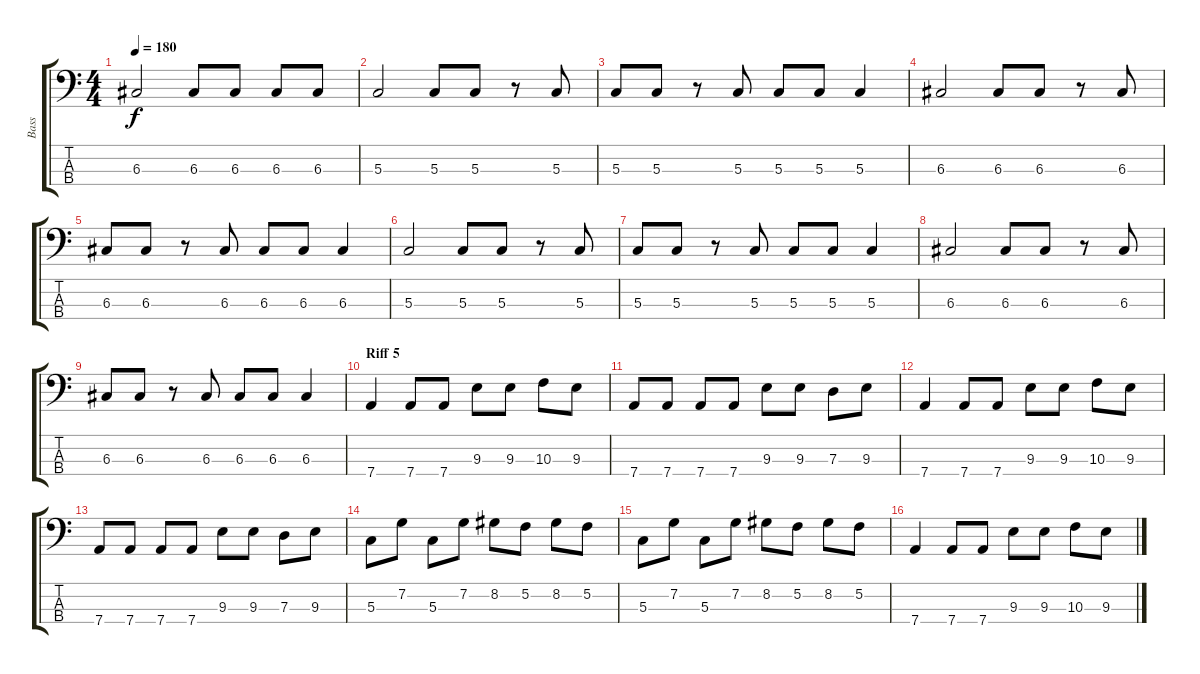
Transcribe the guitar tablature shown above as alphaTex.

\track ("Bass" "Bass") {instrument electricbassfinger}
\staff {score tabs}
\tuning (F2 C2 G1 D1) {hide}
\ts (4 4)
\tempo 180
\clef f4
\ks c
6.3{t}.2{dy f} 6.3.8 6.3.8 6.3.8 6.3.8 |
5.3.2 5.3.8 5.3.8 r.8 5.3.8 |
5.3.8 5.3.8 r.8 5.3.8 5.3.8 5.3.8 5.3.4 |
6.3.2 6.3.8 6.3.8 r.8 6.3.8 |
6.3.8 6.3.8 r.8 6.3.8 6.3.8 6.3.8 6.3.4 |
5.3.2 5.3.8 5.3.8 r.8 5.3.8 |
5.3.8 5.3.8 r.8 5.3.8 5.3.8 5.3.8 5.3.4 |
6.3.2 6.3.8 6.3.8 r.8 6.3.8 |
6.3.8 6.3.8 r.8 6.3.8 6.3.8 6.3.8 6.3.4 |
\section ("" "Riff 5")
7.4.4 7.4.8 7.4.8 9.3.8 9.3.8 10.3.8 9.3.8 |
7.4.8 7.4.8 7.4.8 7.4.8 9.3.8 9.3.8 7.3.8 9.3.8 |
7.4.4 7.4.8 7.4.8 9.3.8 9.3.8 10.3.8 9.3.8 |
7.4.8 7.4.8 7.4.8 7.4.8 9.3.8 9.3.8 7.3.8 9.3.8 |
5.3.8 7.2.8 5.3.8 7.2.8 8.2.8 5.2.8 8.2.8 5.2.8 |
5.3.8 7.2.8 5.3.8 7.2.8 8.2.8 5.2.8 8.2.8 5.2.8 |
7.4.4 7.4.8 7.4.8 9.3.8 9.3.8 10.3.8 9.3.8
